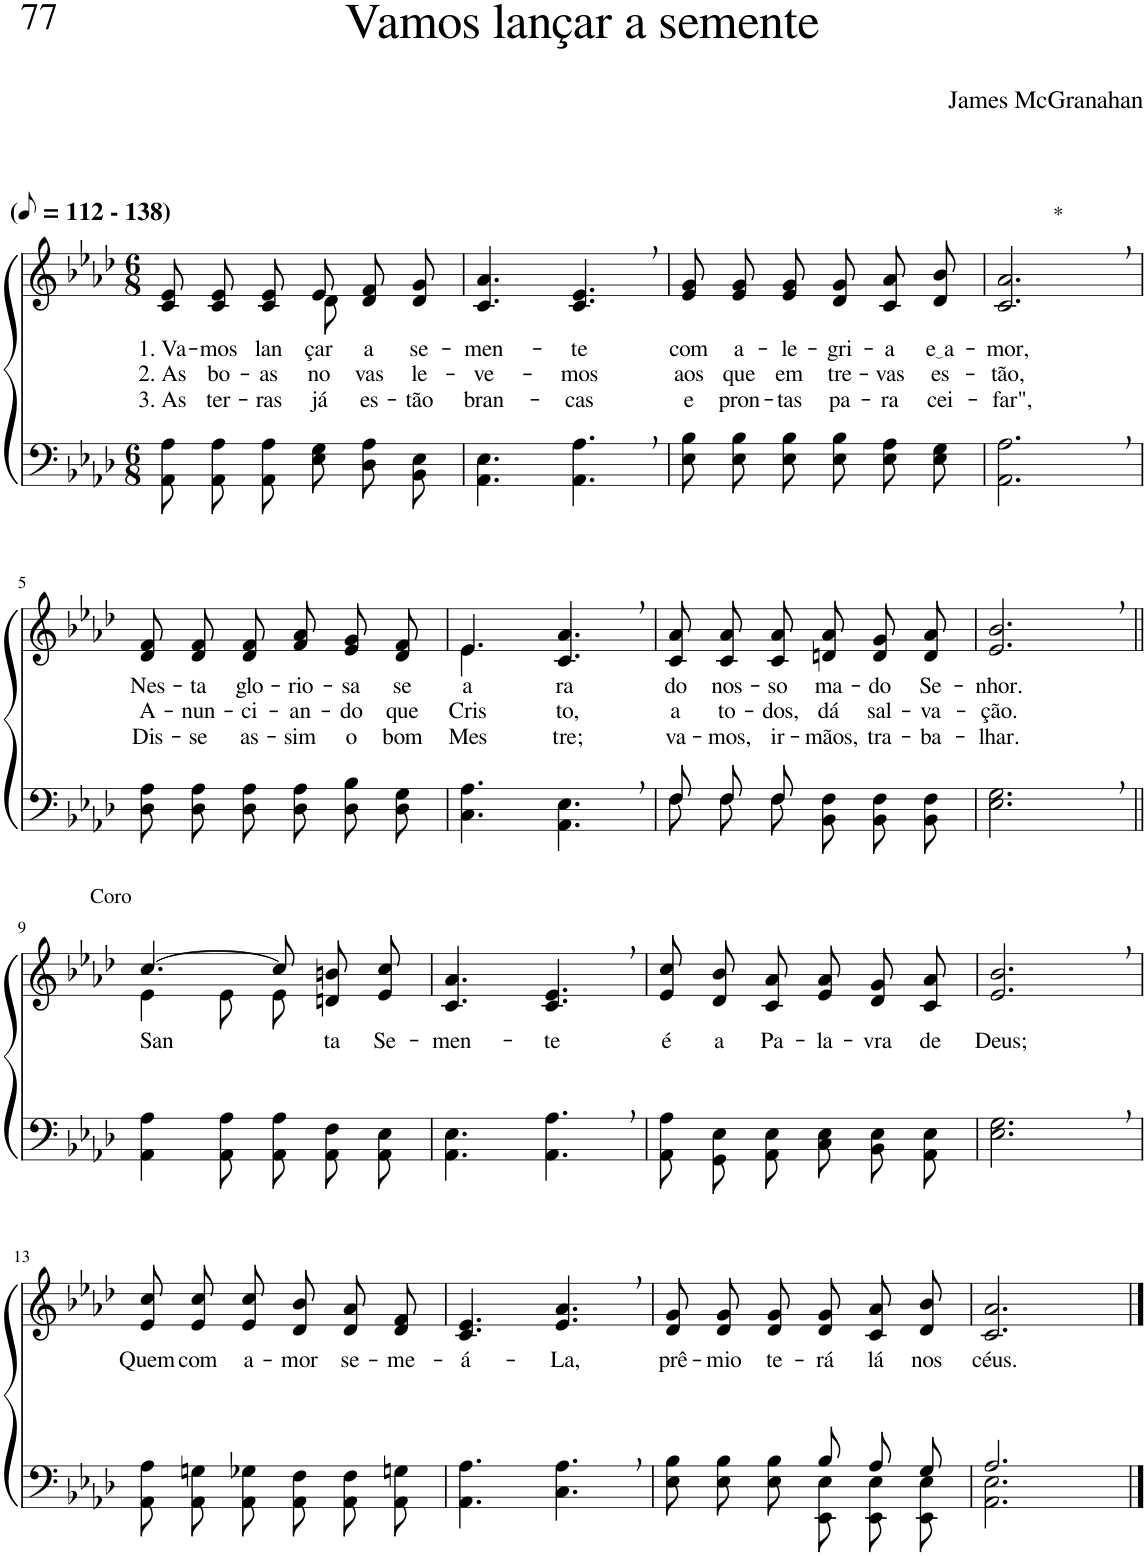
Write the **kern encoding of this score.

**kern	**kern	**text	**text	**text
*part2	*part1	*part1	*part1	*part1
*staff2	*staff1	*staff1	*staff1	*staff1
*I"Parte III e IV	*I"Parte I e II	*	*	*
*clefF4	*clefG2	*	*	*
*Trd-1c-2	*Trd-1c-2	*	*	*
*k[b-e-a-d-]	*k[b-e-a-d-]	*	*	*
*M6/8	*M6/8	*	*	*
*MM56	*MM56	*	*	*
=1	=1	=1	=1	=1
!	!LO:TX:a:B:t=(	!	!	!
!	!LO:TX:a:B:t=- 138)	!	!	!
!	!	!LO:LY:b	!LO:LY:b	!LO:LY:b
*	*^	*	*	*
8AA-\ 8A-\L	8c/ 8e-/L	4.ryy	1. Va-	2. As	3. As
!	!	!	!LO:LY:b	!LO:LY:b	!LO:LY:b
8AA-\ 8A-\	8c/ 8e-/	.	-mos	bo-	ter-
!	!	!	!LO:LY:b	!LO:LY:b	!LO:LY:b
8AA-\ 8A-\J	8c/ 8e-/J	.	lan-	-as	-ras
!	!	!	!LO:LY:b	!LO:LY:b	!LO:LY:b
8E-\ 8G\L	8e-/L	8d-\	-çar	no-	já
!	!	!	!LO:LY:b	!LO:LY:b	!LO:LY:b
8D-\ 8A-\	8d-/ 8f/	4ryy	a	-vas	es-
!	!	!	!LO:LY:b	!LO:LY:b	!LO:LY:b
8BB-\ 8E-\J	8d-/ 8g/J	.	se-	le-	-tão
*	*v	*v	*	*	*
=2	=2	=2	=2	=2
!	!	!LO:LY:b	!LO:LY:b	!LO:LY:b
4.AA-\ 4.E-\	4.c/ 4.a-/	-men-	-ve-	bran-
!	!	!LO:LY:b	!LO:LY:b	!LO:LY:b
4.AA-\, 4.A-\,	4.c/, 4.e-/,	-te	-mos	-cas
=3	=3	=3	=3	=3
!	!	!LO:LY:b	!LO:LY:b	!LO:LY:b
8E-\ 8B-\L	8e-/ 8g/L	com	aos	e
!	!	!LO:LY:b	!LO:LY:b	!LO:LY:b
8E-\ 8B-\	8e-/ 8g/	a-	que	pron-
!	!	!LO:LY:b	!LO:LY:b	!LO:LY:b
8E-\ 8B-\J	8e-/ 8g/J	-le-	em	-tas
!	!	!LO:LY:b	!LO:LY:b	!LO:LY:b
8E-\ 8B-\L	8d-/ 8g/L	-gri-	tre-	pa-
!	!	!LO:LY:b	!LO:LY:b	!LO:LY:b
8E-\ 8A-\	8c/ 8a-/	-a	-vas	-ra
!	!	!LO:LY:b	!LO:LY:b	!LO:LY:b
8E-\ 8G\J	8d-/ 8b-/J	e a	es-	cei-
=4	=4	=4	=4	=4
!	!LO:TX:a:t=*	!	!	!
!	!	!LO:LY:b	!LO:LY:b	!LO:LY:b
2.AA-\, 2.A-\,	2.c/, 2.a-/,	-mor,	-tão,	-far",
!!LO:LB:g=z
=5	=5	=5	=5	=5
!	!	!LO:LY:b	!LO:LY:b	!LO:LY:b
8D-\ 8A-\L	8d-/ 8f/L	Nes-	A-	Dis-
!	!	!LO:LY:b	!LO:LY:b	!LO:LY:b
8D-\ 8A-\	8d-/ 8f/	-ta	-nun-	-se
!	!	!LO:LY:b	!LO:LY:b	!LO:LY:b
8D-\ 8A-\J	8d-/ 8f/J	glo-	-ci-	as-
!	!	!LO:LY:b	!LO:LY:b	!LO:LY:b
8D-\ 8A-\L	8f/ 8a-/L	-rio-	-an-	-sim
!	!	!LO:LY:b	!LO:LY:b	!LO:LY:b
8D-\ 8B-\	8e-/ 8g/	-sa	-do	o
!	!	!LO:LY:b	!LO:LY:b	!LO:LY:b
8D-\ 8G\J	8d-/ 8f/J	se-	que	bom
=6	=6	=6	=6	=6
*	*^	*	*	*
!	!	!	!LO:LY:b	!LO:LY:b	!LO:LY:b
4.C\ 4.A-\	4.e-/	4.e-\	-a-	Cris-	Mes-
!	!	!	!LO:LY:b	!LO:LY:b	!LO:LY:b
4.AA-\, 4.E-\,	4.c/, 4.a-/,	4.ryy	-ra	-to,	-tre;
=7	=7	=7	=7	=7	=7
*^	*	*	*	*	*
!	!	!	!	!LO:LY:b	!LO:LY:b	!LO:LY:b
*	*	*v	*v	*	*	*
8F/L	8F\L	8c/ 8a-/L	do	a	va-
!	!	!	!LO:LY:b	!LO:LY:b	!LO:LY:b
8F/	8F\	8c/ 8a-/	nos-	to-	-mos,
!	!	!	!LO:LY:b	!LO:LY:b	!LO:LY:b
8F/J	8F\J	8c/ 8a-/J	-so	-dos,	ir-
!	!	!	!LO:LY:b	!LO:LY:b	!LO:LY:b
4.ryy	8BB-\ 8F\L	8dn/ 8a-/L	ma-	dá	-mãos,
!	!	!	!LO:LY:b	!LO:LY:b	!LO:LY:b
.	8BB-\ 8F\	8d/ 8g/	-do	sal-	tra-
!	!	!	!LO:LY:b	!LO:LY:b	!LO:LY:b
.	8BB-\ 8F\J	8d/ 8a-/J	Se-	-va-	-ba-
=8	=8	=8	=8	=8	=8
!	!	!	!LO:LY:b	!LO:LY:b	!LO:LY:b
*v	*v	*	*	*	*
2.E-\, 2.G\,	2.e-/, 2.b-/,	-nhor.	-ção.	-lhar.
!!LO:LB:g=z
=9||	=9||	=9||	=9||	=9||
*	*^	*	*	*
!	!LO:TX:a:t=Coro	!	!	!	!
!	!	!	!LO:LY:b	!	!
4AA-\ 4A-\	[4.cc/	4e-\	San-	.	.
8AA-\ 8A-\	.	8e-\L	.	.	.
8AA-/ 8A-/L	8cc\L]	8e-\J	.	.	.
!	!	!	!LO:LY:b	!	!
8AA-/ 8F/	8dn\ 8bn\	4ryy	-ta	.	.
!	!	!	!LO:LY:b	!	!
8AA-/ 8E-/J	8e-\ 8cc\J	.	Se-	.	.
*	*v	*v	*	*	*
=10	=10	=10	=10	=10
!	!	!LO:LY:b	!	!
4.AA-\ 4.E-\	4.c/ 4.a-/	-men-	.	.
!	!	!LO:LY:b	!	!
4.AA-\, 4.A-\,	4.c/, 4.e-/,	-te	.	.
=11	=11	=11	=11	=11
!	!	!LO:LY:b	!	!
8AA-/ 8A-/L	8e-/ 8cc/L	é	.	.
!	!	!LO:LY:b	!	!
8GG/ 8E-/	8d-/ 8b-/	a	.	.
!	!	!LO:LY:b	!	!
8AA-/ 8E-/J	8c/ 8a-/J	Pa-	.	.
!	!	!LO:LY:b	!	!
8C\ 8E-\L	8e-/ 8a-/L	-la-	.	.
!	!	!LO:LY:b	!	!
8BB-\ 8E-\	8d-/ 8g/	-vra	.	.
!	!	!LO:LY:b	!	!
8AA-\ 8E-\J	8c/ 8a-/J	de	.	.
=12	=12	=12	=12	=12
!	!	!LO:LY:b	!	!
2.E-\, 2.G\,	2.e-/, 2.b-/,	Deus;	.	.
!!LO:LB:g=z
=13	=13	=13	=13	=13
!	!	!LO:LY:b	!	!
8AA-\ 8A-\L	8e-/ 8cc/L	Quem	.	.
!	!	!LO:LY:b	!	!
8AA-\ 8Gn\	8e-/ 8cc/	com	.	.
!	!	!LO:LY:b	!	!
8AA-\ 8G-X\J	8e-/ 8cc/J	a-	.	.
!	!	!LO:LY:b	!	!
8AA-\ 8F\L	8d-/ 8b-/L	-mor	.	.
!	!	!LO:LY:b	!	!
8AA-\ 8F\	8d-/ 8a-/	se-	.	.
!	!	!LO:LY:b	!	!
8AA-\ 8Gn\J	8d-/ 8f/J	-me-	.	.
=14	=14	=14	=14	=14
!	!	!LO:LY:b	!	!
4.AA-\ 4.A-\	4.c/ 4.e-/	-á-	.	.
!	!	!LO:LY:b	!	!
4.C\, 4.A-\,	4.e-/, 4.a-/,	-La,	.	.
=15	=15	=15	=15	=15
*^	*	*	*	*
!	!	!	!LO:LY:b	!	!
4.ryy	8E-\ 8B-\L	8d-/ 8g/L	prê-	.	.
!	!	!	!LO:LY:b	!	!
.	8E-\ 8B-\	8d-/ 8g/	-mio	.	.
!	!	!	!LO:LY:b	!	!
.	8E-\ 8B-\J	8d-/ 8g/J	te-	.	.
!	!	!	!LO:LY:b	!	!
8B-/L	8EE-/ 8E-/L	8d-/ 8g/L	-rá	.	.
!	!	!	!LO:LY:b	!	!
8A-/	8EE-/ 8E-/	8c/ 8a-/	lá	.	.
!	!	!	!LO:LY:b	!	!
8G/J	8EE-/ 8E-/J	8d-/ 8b-/J	nos	.	.
=16	=16	=16	=16	=16	=16
!	!	!	!LO:LY:b	!	!
2.A-/	2.AA-\ 2.E-\	2.c/ 2.a-/	céus.	.	.
*v	*v	*	*	*	*
==	==	==	==	==
*-	*-	*-	*-	*-
